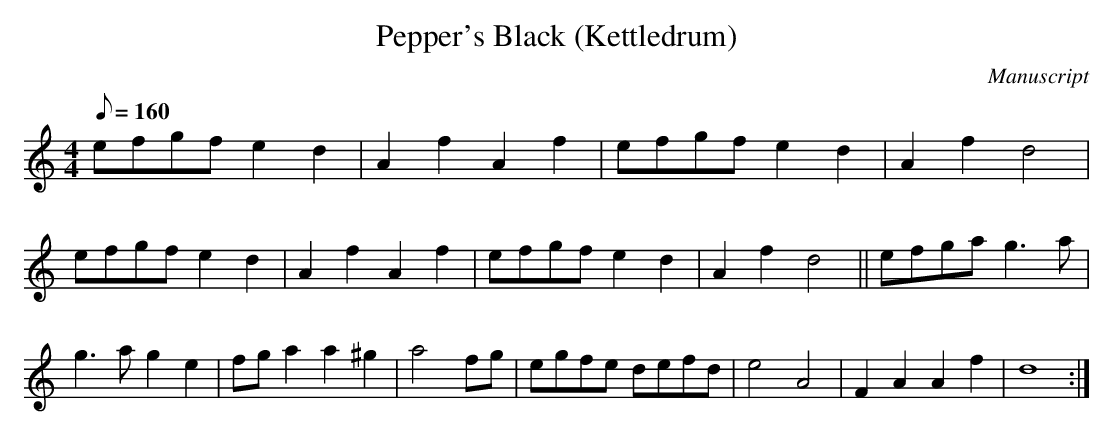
X:1
T: Pepper's Black (Kettledrum)
M:4/4
L:1/8
Q:160
O:Manuscript
K:C
efgf e2 d2|A2 f2 A2 f2|efgf e2 d2 |A2 f2 d4|efgf e2 d2 |A2 f2 A2 f2| efgf e2 d2|A2 f2 d4||efga g3 a|g3 a g2 e2|fg a2 a2 ^g2|a4 fg|egfe defd|e4 A4| F2 A2 A2 f2|d8:|
